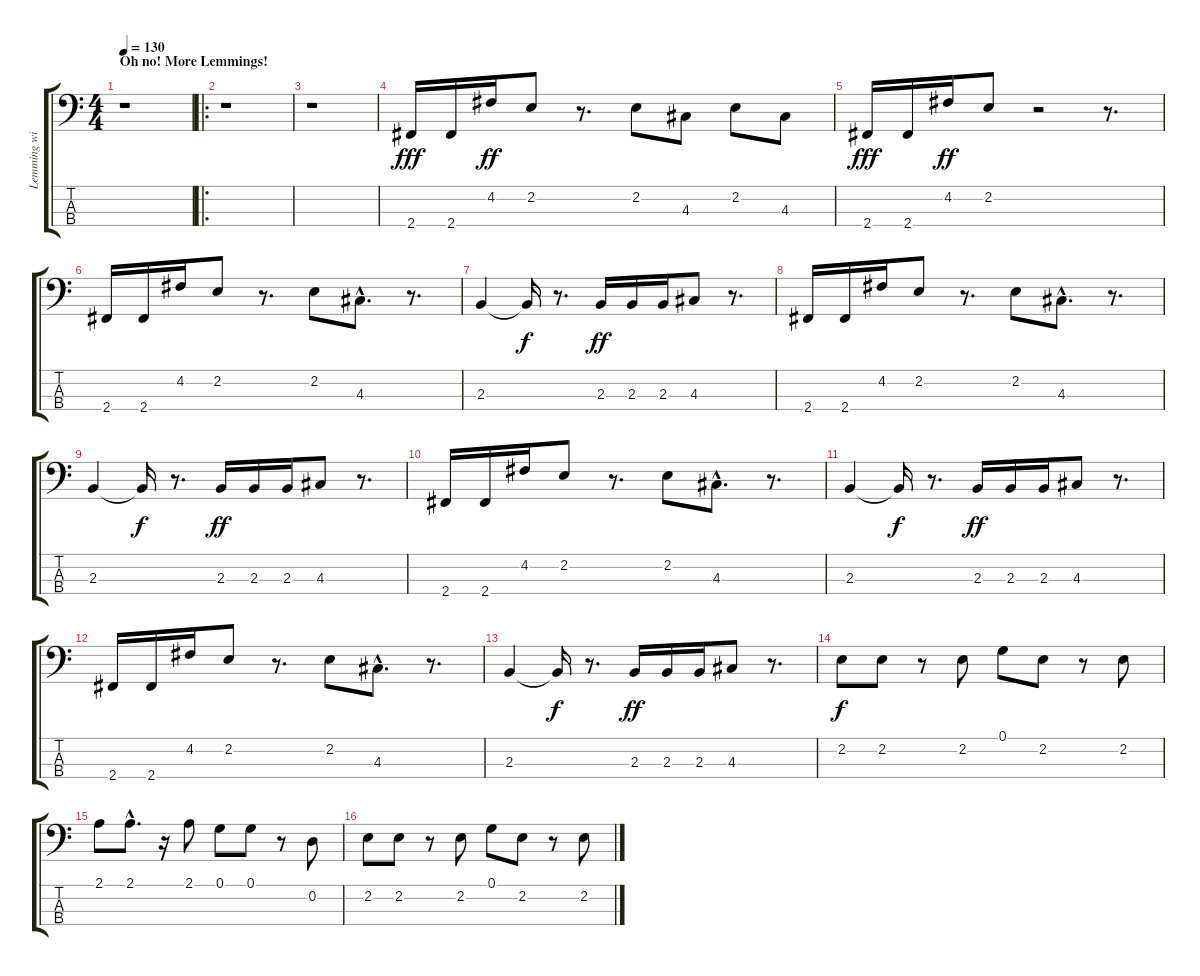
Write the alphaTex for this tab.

\track ("Lemming with Bass" "Lemming wi") {instrument electricbassfinger}
\staff {score tabs}
\tuning (G2 D2 A1 E1) {hide}
\ts (4 4)
\section ("" "Oh no! More Lemmings!")
\tempo 130
\clef f4
\ks c
r.1{dy fff instrument synthbass1} |
\ro
r.1{instrument synthbass1} |
r.1 |
2.4.16 2.4.16 4.2.16{dy ff} 2.2.8 r.8{d} 2.2.8 4.3.8 2.2.8 4.3.8 |
2.4.16{dy fff} 2.4.16 4.2.16{dy ff} 2.2.8 r.2 r.8{d} |
2.4.16 2.4.16 4.2.16 2.2.8 r.8{d} 2.2.8 4.3{hac}.8{d} r.8{d} |
2.3.4 2.3{t}.16{dy f} r.8{d} 2.3.16{dy ff} 2.3.16 2.3.16 4.3.8 r.8{d} |
2.4.16 2.4.16 4.2.16 2.2.8 r.8{d} 2.2.8 4.3{hac}.8{d} r.8{d} |
2.3.4 2.3{t}.16{dy f} r.8{d} 2.3.16{dy ff} 2.3.16 2.3.16 4.3.8 r.8{d} |
2.4.16 2.4.16 4.2.16 2.2.8 r.8{d} 2.2.8 4.3{hac}.8{d} r.8{d} |
2.3.4 2.3{t}.16{dy f} r.8{d} 2.3.16{dy ff} 2.3.16 2.3.16 4.3.8 r.8{d} |
2.4.16 2.4.16 4.2.16 2.2.8 r.8{d} 2.2.8 4.3{hac}.8{d} r.8{d} |
2.3.4 2.3{t}.16{dy f} r.8{d} 2.3.16{dy ff} 2.3.16 2.3.16 4.3.8 r.8{d} |
2.2.8{dy f} 2.2.8 r.8 2.2.8 0.1.8 2.2.8 r.8 2.2.8 |
2.1.8 2.1{hac}.8{d} r.16 2.1.8 0.1.8 0.1.8 r.8 0.2.8 |
2.2.8 2.2.8 r.8 2.2.8 0.1.8 2.2.8 r.8 2.2.8
